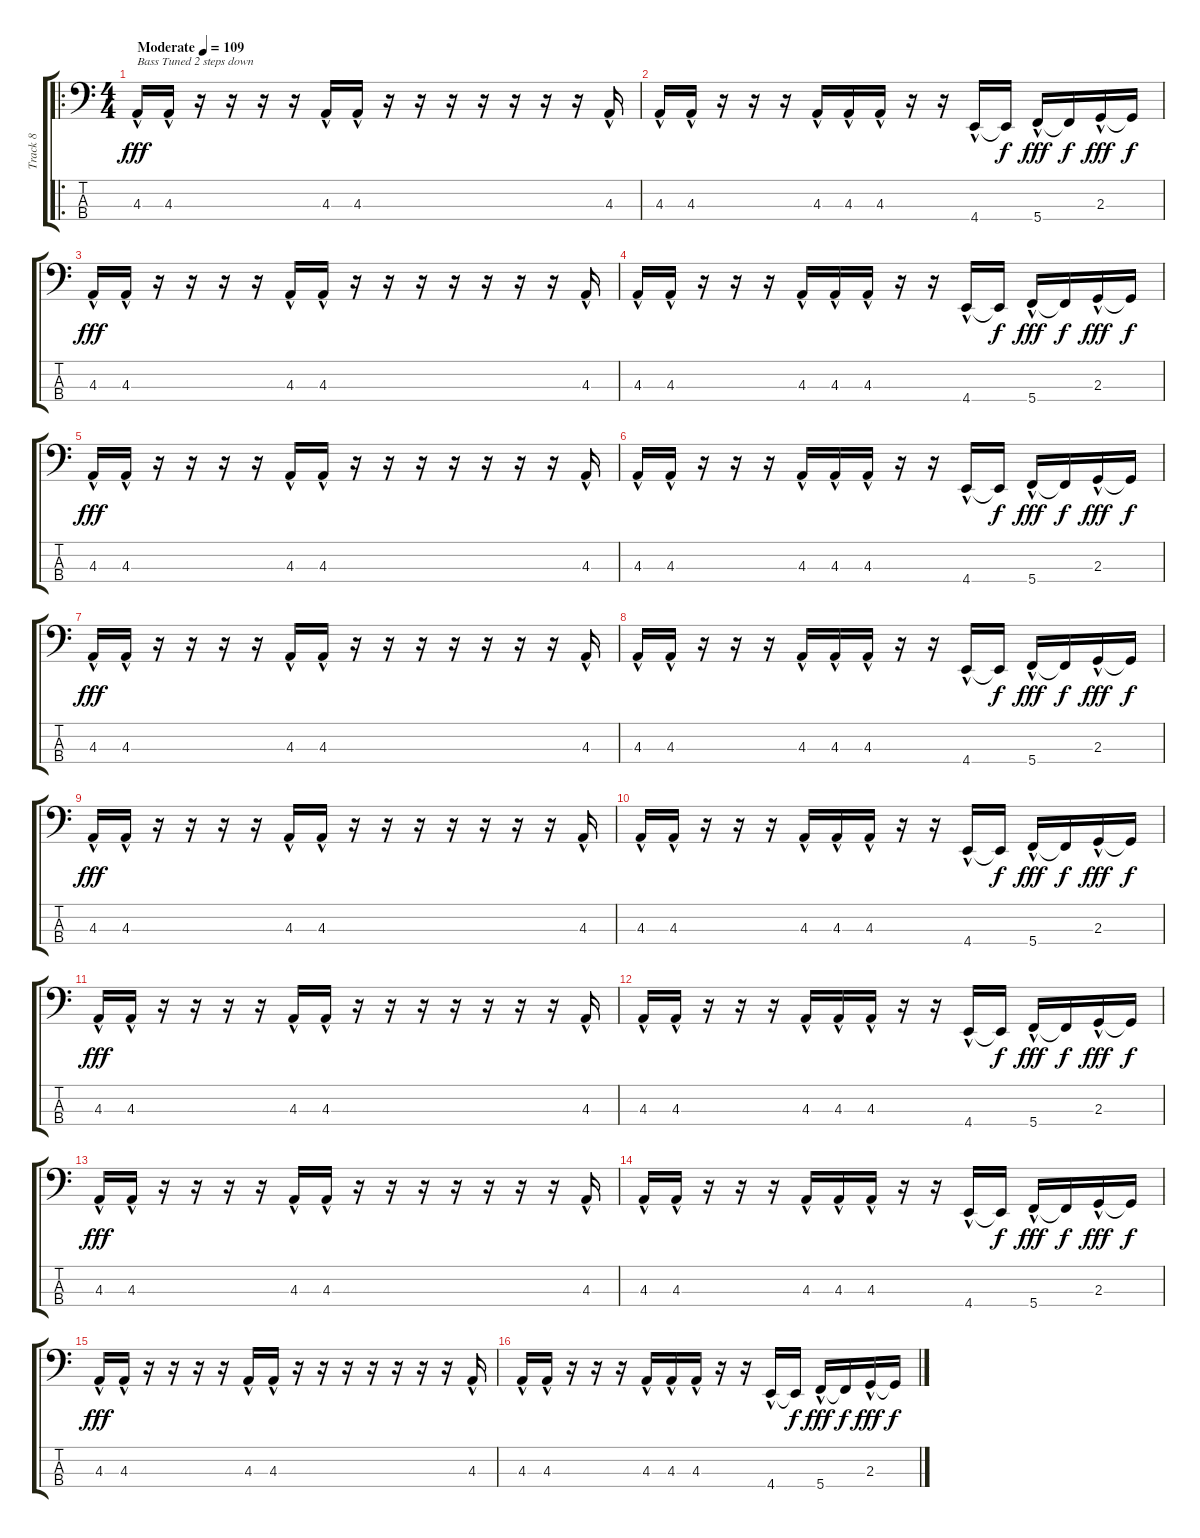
\track ("Track 8" "Track 8") {instrument slapbass1}
\staff {score tabs}
\tuning (Eb2 Bb1 F1 C1) {hide}
\ro
\ts (4 4)
\tempo (109 "Moderate")
\clef f4
\ks c
4.3{hac}.16{txt "Bass Tuned 2 steps down" dy fff instrument slapbass1} 4.3{hac}.16 r.16 r.16 r.16 r.16 4.3{hac}.16 4.3{hac}.16 r.16 r.16 r.16 r.16 r.16 r.16 r.16 4.3{hac}.16 |
4.3{hac}.16 4.3{hac}.16 r.16 r.16 r.16 4.3{hac}.16 4.3{hac}.16 4.3{hac}.16 r.16 r.16 4.4{hac}.16 4.4{t}.16{dy f} 5.4{hac}.16{dy fff} 5.4{t}.16{dy f} 2.3{hac}.16{dy fff} 2.3{t}.16{dy f} |
4.3{hac}.16{dy fff} 4.3{hac}.16 r.16 r.16 r.16 r.16 4.3{hac}.16 4.3{hac}.16 r.16 r.16 r.16 r.16 r.16 r.16 r.16 4.3{hac}.16 |
4.3{hac}.16 4.3{hac}.16 r.16 r.16 r.16 4.3{hac}.16 4.3{hac}.16 4.3{hac}.16 r.16 r.16 4.4{hac}.16 4.4{t}.16{dy f} 5.4{hac}.16{dy fff} 5.4{t}.16{dy f} 2.3{hac}.16{dy fff} 2.3{t}.16{dy f} |
4.3{hac}.16{dy fff} 4.3{hac}.16 r.16 r.16 r.16 r.16 4.3{hac}.16 4.3{hac}.16 r.16 r.16 r.16 r.16 r.16 r.16 r.16 4.3{hac}.16 |
4.3{hac}.16 4.3{hac}.16 r.16 r.16 r.16 4.3{hac}.16 4.3{hac}.16 4.3{hac}.16 r.16 r.16 4.4{hac}.16 4.4{t}.16{dy f} 5.4{hac}.16{dy fff} 5.4{t}.16{dy f} 2.3{hac}.16{dy fff} 2.3{t}.16{dy f} |
4.3{hac}.16{dy fff} 4.3{hac}.16 r.16 r.16 r.16 r.16 4.3{hac}.16 4.3{hac}.16 r.16 r.16 r.16 r.16 r.16 r.16 r.16 4.3{hac}.16 |
4.3{hac}.16 4.3{hac}.16 r.16 r.16 r.16 4.3{hac}.16 4.3{hac}.16 4.3{hac}.16 r.16 r.16 4.4{hac}.16 4.4{t}.16{dy f} 5.4{hac}.16{dy fff} 5.4{t}.16{dy f} 2.3{hac}.16{dy fff} 2.3{t}.16{dy f} |
4.3{hac}.16{dy fff} 4.3{hac}.16 r.16 r.16 r.16 r.16 4.3{hac}.16 4.3{hac}.16 r.16 r.16 r.16 r.16 r.16 r.16 r.16 4.3{hac}.16 |
4.3{hac}.16 4.3{hac}.16 r.16 r.16 r.16 4.3{hac}.16 4.3{hac}.16 4.3{hac}.16 r.16 r.16 4.4{hac}.16 4.4{t}.16{dy f} 5.4{hac}.16{dy fff} 5.4{t}.16{dy f} 2.3{hac}.16{dy fff} 2.3{t}.16{dy f} |
4.3{hac}.16{dy fff} 4.3{hac}.16 r.16 r.16 r.16 r.16 4.3{hac}.16 4.3{hac}.16 r.16 r.16 r.16 r.16 r.16 r.16 r.16 4.3{hac}.16 |
4.3{hac}.16 4.3{hac}.16 r.16 r.16 r.16 4.3{hac}.16 4.3{hac}.16 4.3{hac}.16 r.16 r.16 4.4{hac}.16 4.4{t}.16{dy f} 5.4{hac}.16{dy fff} 5.4{t}.16{dy f} 2.3{hac}.16{dy fff} 2.3{t}.16{dy f} |
4.3{hac}.16{dy fff} 4.3{hac}.16 r.16 r.16 r.16 r.16 4.3{hac}.16 4.3{hac}.16 r.16 r.16 r.16 r.16 r.16 r.16 r.16 4.3{hac}.16 |
4.3{hac}.16 4.3{hac}.16 r.16 r.16 r.16 4.3{hac}.16 4.3{hac}.16 4.3{hac}.16 r.16 r.16 4.4{hac}.16 4.4{t}.16{dy f} 5.4{hac}.16{dy fff} 5.4{t}.16{dy f} 2.3{hac}.16{dy fff} 2.3{t}.16{dy f} |
4.3{hac}.16{dy fff} 4.3{hac}.16 r.16 r.16 r.16 r.16 4.3{hac}.16 4.3{hac}.16 r.16 r.16 r.16 r.16 r.16 r.16 r.16 4.3{hac}.16 |
4.3{hac}.16 4.3{hac}.16 r.16 r.16 r.16 4.3{hac}.16 4.3{hac}.16 4.3{hac}.16 r.16 r.16 4.4{hac}.16 4.4{t}.16{dy f} 5.4{hac}.16{dy fff} 5.4{t}.16{dy f} 2.3{hac}.16{dy fff} 2.3{t}.16{dy f}
